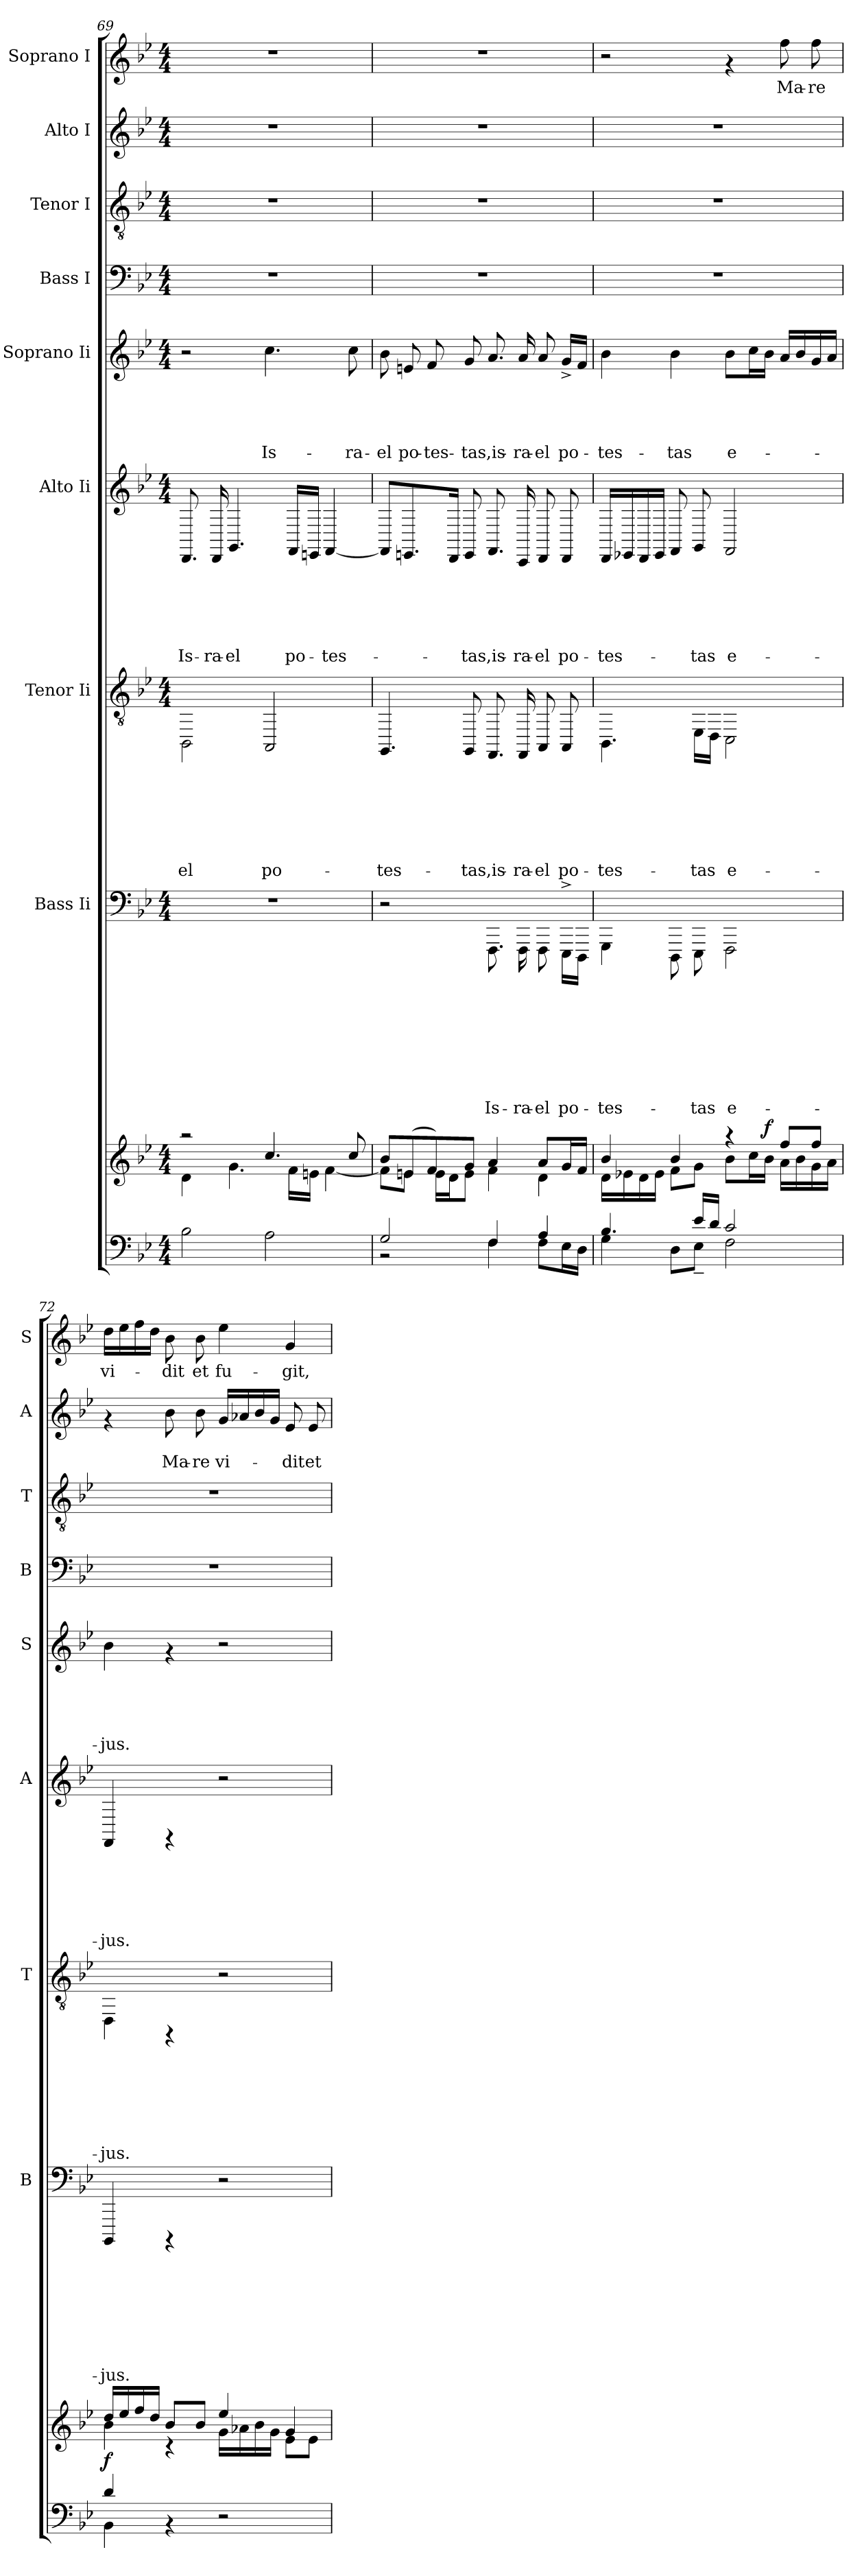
**kern	**kern	**dynam	**kern	**text	**text	**text	**text	**text	**text	**text	**text	**kern	**text	**text	**text	**text	**text	**text	**text	**kern	**text	**text	**text	**text	**text	**text	**kern	**text	**text	**text	**text	**text	**kern	**kern	**kern	**text	**text	**kern	**text
*part9	*part9	*part9	*part8	*part8	*part8	*part8	*part8	*part8	*part8	*part8	*part8	*part7	*part7	*part7	*part7	*part7	*part7	*part7	*part7	*part6	*part6	*part6	*part6	*part6	*part6	*part6	*part5	*part5	*part5	*part5	*part5	*part5	*part4	*part3	*part2	*part2	*part2	*part1	*part1
*staff10	*staff9	*staff9/10	*staff8	*staff8	*staff8	*staff8	*staff8	*staff8	*staff8	*staff8	*staff8	*staff7	*staff7	*staff7	*staff7	*staff7	*staff7	*staff7	*staff7	*staff6	*staff6	*staff6	*staff6	*staff6	*staff6	*staff6	*staff5	*staff5	*staff5	*staff5	*staff5	*staff5	*staff4	*staff3	*staff2	*staff2	*staff2	*staff1	*staff1
*	*	*	*I"Bass Ii	*	*	*	*	*	*	*	*	*I"Tenor Ii	*	*	*	*	*	*	*	*I"Alto Ii	*	*	*	*	*	*	*I"Soprano Ii	*	*	*	*	*	*I"Bass I	*I"Tenor I	*I"Alto I	*	*	*I"Soprano I	*
*	*	*	*I'B	*	*	*	*	*	*	*	*	*I'T	*	*	*	*	*	*	*	*I'A	*	*	*	*	*	*	*I'S	*	*	*	*	*	*I'B	*I'T	*I'A	*	*	*I'S	*
*clefF4	*clefG2	*	*clefF4	*	*	*	*	*	*	*	*	*clefGv2	*	*	*	*	*	*	*	*clefG2	*	*	*	*	*	*	*clefG2	*	*	*	*	*	*clefF4	*clefGv2	*clefG2	*	*	*clefG2	*
*k[b-e-]	*k[b-e-]	*	*k[b-e-]	*	*	*	*	*	*	*	*	*k[b-e-]	*	*	*	*	*	*	*	*k[b-e-]	*	*	*	*	*	*	*k[b-e-]	*	*	*	*	*	*k[b-e-]	*k[b-e-]	*k[b-e-]	*	*	*k[b-e-]	*
*B-:	*B-:	*	*B-:	*	*	*	*	*	*	*	*	*B-:	*	*	*	*	*	*	*	*B-:	*	*	*	*	*	*	*B-:	*	*	*	*	*	*B-:	*B-:	*B-:	*	*	*B-:	*
*M4/4	*M4/4	*	*M4/4	*	*	*	*	*	*	*	*	*M4/4	*	*	*	*	*	*	*	*M4/4	*	*	*	*	*	*	*M4/4	*	*	*	*	*	*M4/4	*M4/4	*M4/4	*	*	*M4/4	*
=69	=69	=69	=69	=69	=69	=69	=69	=69	=69	=69	=69	=69	=69	=69	=69	=69	=69	=69	=69	=69	=69	=69	=69	=69	=69	=69	=69	=69	=69	=69	=69	=69	=69	=69	=69	=69	=69	=69	=69
*	*^	*	*	*	*	*	*	*	*	*	*	*	*	*	*	*	*	*	*	*	*	*	*	*	*	*	*	*	*	*	*	*	*	*	*	*	*	*	*
!	!	!	!	!	!	!	!	!	!	!	!	!	!	!	!	!	!	!	!	!LO:LY:b	!	!	!	!	!	!	!LO:LY:b	!	!	!	!	!	!	!	!	!	!	!	!	!
2B-\	2raa	4d\	.	1r	.	.	.	.	.	.	.	.	2BBB-\	.	.	.	.	.	.	-el	8.DD/	.	.	.	.	.	Is-	2r	.	.	.	.	.	1r	1r	1r	.	.	1r	.
!	!	!	!	!	!	!	!	!	!	!	!	!	!	!	!	!	!	!	!	!	!	!	!	!	!	!	!LO:LY:b	!	!	!	!	!	!	!	!	!	!	!	!	!
.	.	.	.	.	.	.	.	.	.	.	.	.	.	.	.	.	.	.	.	.	16DD/	.	.	.	.	.	-ra-	.	.	.	.	.	.	.	.	.	.	.	.	.
!	!	!	!	!	!	!	!	!	!	!	!	!	!	!	!	!	!	!	!	!	!	!	!	!	!	!	!LO:LY:b	!	!	!	!	!	!	!	!	!	!	!	!	!
.	.	4.g\	.	.	.	.	.	.	.	.	.	.	.	.	.	.	.	.	.	.	4.GG/	.	.	.	.	.	-el	.	.	.	.	.	.	.	.	.	.	.	.	.
!	!	!	!	!	!	!	!	!	!	!	!	!	!	!	!	!	!	!	!	!LO:LY:b	!	!	!	!	!	!	!	!	!	!	!	!	!LO:LY:b	!	!	!	!	!	!	!
2A\	4.cc/	.	.	.	.	.	.	.	.	.	.	.	2AAA/	.	.	.	.	.	.	po-	.	.	.	.	.	.	.	4.cc\	.	.	.	.	Is-	.	.	.	.	.	.	.
!	!	!	!	!	!	!	!	!	!	!	!	!	!	!	!	!	!	!	!	!	!	!	!	!	!	!	!LO:LY:b	!	!	!	!	!	!	!	!	!	!	!	!	!
.	.	16f\LL	.	.	.	.	.	.	.	.	.	.	.	.	.	.	.	.	.	.	16FF/LL	.	.	.	.	.	po-	.	.	.	.	.	.	.	.	.	.	.	.	.
.	.	16en\JJ	.	.	.	.	.	.	.	.	.	.	.	.	.	.	.	.	.	.	16EEn/JJ	.	.	.	.	.	.	.	.	.	.	.	.	.	.	.	.	.	.	.
!	!	!	!	!	!	!	!	!	!	!	!	!	!	!	!	!	!	!	!	!	!	!	!	!	!	!	!LO:LY:b	!	!	!	!	!	!	!	!	!	!	!	!	!
.	.	[<4f\	.	.	.	.	.	.	.	.	.	.	.	.	.	.	.	.	.	.	[<4FF/	.	.	.	.	.	-tes-	.	.	.	.	.	.	.	.	.	.	.	.	.
!	!	!	!	!	!	!	!	!	!	!	!	!	!	!	!	!	!	!	!	!	!	!	!	!	!	!	!	!	!	!	!	!	!LO:LY:b	!	!	!	!	!	!	!
.	8cc/	.	.	.	.	.	.	.	.	.	.	.	.	.	.	.	.	.	.	.	.	.	.	.	.	.	.	8cc\	.	.	.	.	-ra-	.	.	.	.	.	.	.
=70	=70	=70	=70	=70	=70	=70	=70	=70	=70	=70	=70	=70	=70	=70	=70	=70	=70	=70	=70	=70	=70	=70	=70	=70	=70	=70	=70	=70	=70	=70	=70	=70	=70	=70	=70	=70	=70	=70	=70	=70
*^	*	*	*	*	*	*	*	*	*	*	*	*	*	*	*	*	*	*	*	*	*	*	*	*	*	*	*	*	*	*	*	*	*	*	*	*	*	*	*	*
!	!	!	!	!	!	!	!	!	!	!	!	!	!	!	!	!	!	!	!	!	!LO:LY:b	!	!	!	!	!	!	!	!	!	!	!	!	!LO:LY:b	!	!	!	!	!	!	!
2G/	2r	8b-/L	8f\L]	.	2r	.	.	.	.	.	.	.	.	4.GGG/	.	.	.	.	.	.	-tes-	8FF/L]	.	.	.	.	.	.	8b-\	.	.	.	.	-el	1r	1r	1r	.	.	1r	.
!	!	!	!	!	!	!	!	!	!	!	!	!	!	!	!	!	!	!	!	!	!	!	!	!	!	!	!	!	!	!	!	!	!	!LO:LY:b	!	!	!	!	!	!	!
.	.	(<8en/	8e\J	.	.	.	.	.	.	.	.	.	.	.	.	.	.	.	.	.	.	8.EEn/	.	.	.	.	.	.	8en/	.	.	.	.	po-	.	.	.	.	.	.	.
!	!	!	!	!	!	!	!	!	!	!	!	!	!	!	!	!	!	!	!	!	!	!	!	!	!	!	!	!	!	!	!	!	!	!LO:LY:b	!	!	!	!	!	!	!
.	.	8f/)	16e\LL	.	.	.	.	.	.	.	.	.	.	.	.	.	.	.	.	.	.	.	.	.	.	.	.	.	8f/	.	.	.	.	-tes-	.	.	.	.	.	.	.
.	.	.	16d\J	.	.	.	.	.	.	.	.	.	.	.	.	.	.	.	.	.	.	16DD/Jk	.	.	.	.	.	.	.	.	.	.	.	.	.	.	.	.	.	.	.
!	!	!	!	!	!	!	!	!	!	!	!	!	!	!	!	!	!	!	!	!	!LO:LY:b	!	!	!	!	!	!	!LO:LY:b	!	!	!	!	!	!LO:LY:b	!	!	!	!	!	!	!
.	.	8g/J	8e\J	.	.	.	.	.	.	.	.	.	.	8GGG/	.	.	.	.	.	.	-tas,is-	8EE/	.	.	.	.	.	-tas,is-	8g/	.	.	.	.	-tas,is-	.	.	.	.	.	.	.
!	!	!	!	!	!	!	!	!	!	!	!	!	!LO:LY:b	!	!	!	!	!	!	!	!	!	!	!	!	!	!	!	!	!	!	!	!	!	!	!	!	!	!	!	!
4F/	4F\	4a/	4f\	.	8.FFF\	.	.	.	.	.	.	.	Is-	8.FFF/	.	.	.	.	.	.	.	8.FF/	.	.	.	.	.	.	8.a/	.	.	.	.	.	.	.	.	.	.	.	.
!	!	!	!	!	!	!	!	!	!	!	!	!	!LO:LY:b	!	!	!	!	!	!	!	!LO:LY:b	!	!	!	!	!	!	!LO:LY:b	!	!	!	!	!	!LO:LY:b	!	!	!	!	!	!	!
.	.	.	.	.	16FFF\	.	.	.	.	.	.	.	-ra-	16FFF/	.	.	.	.	.	.	-ra-	16CC/	.	.	.	.	.	-ra-	16a/	.	.	.	.	-ra-	.	.	.	.	.	.	.
!	!	!	!	!	!	!	!	!	!	!	!	!	!LO:LY:b	!	!	!	!	!	!	!	!LO:LY:b	!	!	!	!	!	!	!LO:LY:b	!	!	!	!	!	!LO:LY:b	!	!	!	!	!	!	!
4A/	8F\L	8a/L	4d\	.	8FFF\	.	.	.	.	.	.	.	-el	8AAA/	.	.	.	.	.	.	-el	8DD/	.	.	.	.	.	-el	8a/	.	.	.	.	-el	.	.	.	.	.	.	.
!	!	!	!	!	!	!	!	!	!	!	!	!	!LO:LY:b	!	!	!	!	!	!	!	!LO:LY:b	!	!	!	!	!	!	!LO:LY:b	!	!	!	!	!	!LO:LY:b	!	!	!	!	!	!	!
.	16E-\L	16g/L	.	.	16EEE-^<\LL	.	.	.	.	.	.	.	po-	8AAA/	.	.	.	.	.	.	po-	8DD/	.	.	.	.	.	po-	16g^</LL	.	.	.	.	po-	.	.	.	.	.	.	.
.	16D\JJ	16f/JJ	.	.	16DDD\JJ	.	.	.	.	.	.	.	.	.	.	.	.	.	.	.	.	.	.	.	.	.	.	.	16f/JJ	.	.	.	.	.	.	.	.	.	.	.	.
=71	=71	=71	=71	=71	=71	=71	=71	=71	=71	=71	=71	=71	=71	=71	=71	=71	=71	=71	=71	=71	=71	=71	=71	=71	=71	=71	=71	=71	=71	=71	=71	=71	=71	=71	=71	=71	=71	=71	=71	=71	=71
!	!	!	!	!	!	!	!	!	!	!	!	!	!LO:LY:b	!	!	!	!	!	!	!	!LO:LY:b	!	!	!	!	!	!	!LO:LY:b	!	!	!	!	!	!LO:LY:b	!	!	!	!	!	!	!
4.B-/	4G\	4b-/	16d\LL	.	4GGG\	.	.	.	.	.	.	.	-tes-	4.BBB-\	.	.	.	.	.	.	-tes-	16DD/LL	.	.	.	.	.	-tes-	4b-\	.	.	.	.	-tes-	1r	1r	1r	.	.	2r	.
.	.	.	16e-X\	.	.	.	.	.	.	.	.	.	.	.	.	.	.	.	.	.	.	16EE-X/	.	.	.	.	.	.	.	.	.	.	.	.	.	.	.	.	.	.	.
.	.	.	16d\	.	.	.	.	.	.	.	.	.	.	.	.	.	.	.	.	.	.	16DD/	.	.	.	.	.	.	.	.	.	.	.	.	.	.	.	.	.	.	.
.	.	.	16e-\JJ	.	.	.	.	.	.	.	.	.	.	.	.	.	.	.	.	.	.	16EE-/JJ	.	.	.	.	.	.	.	.	.	.	.	.	.	.	.	.	.	.	.
!	!	!	!	!	!	!	!	!	!	!	!	!	!	!	!	!	!	!	!	!	!	!	!	!	!	!	!	!	!	!	!	!	!	!LO:LY:b	!	!	!	!	!	!	!
.	8D\L	4b-/	8f\L	.	8DDD\	.	.	.	.	.	.	.	.	.	.	.	.	.	.	.	.	8FF/	.	.	.	.	.	.	4b-\	.	.	.	.	-tas	.	.	.	.	.	.	.
!	!	!	!	!	!	!	!	!	!	!	!	!	!LO:LY:b	!	!	!	!	!	!	!	!LO:LY:b	!	!	!	!	!	!	!LO:LY:b	!	!	!	!	!	!	!	!	!	!	!	!	!
16e-/LL	8E-~>\J	.	8g\J	.	8EEE-\	.	.	.	.	.	.	.	-tas	16EE-\LL	.	.	.	.	.	.	-tas	8GG/	.	.	.	.	.	-tas	.	.	.	.	.	.	.	.	.	.	.	.	.
16d/JJ	.	.	.	.	.	.	.	.	.	.	.	.	.	16DD\JJ	.	.	.	.	.	.	.	.	.	.	.	.	.	.	.	.	.	.	.	.	.	.	.	.	.	.	.
!	!	!	!	!	!	!	!	!	!	!	!	!	!LO:LY:b	!	!	!	!	!	!	!	!LO:LY:b	!	!	!	!	!	!	!LO:LY:b	!	!	!	!	!	!LO:LY:b	!	!	!	!	!	!	!
2c/	2F\	4raa	8b-\L	.	2FFF\	.	.	.	.	.	.	.	e-	2CC\	.	.	.	.	.	.	e-	2FF/	.	.	.	.	.	e-	8b-\L	.	.	.	.	e-	.	.	.	.	.	4rf	.
.	.	.	16cc\L	.	.	.	.	.	.	.	.	.	.	.	.	.	.	.	.	.	.	.	.	.	.	.	.	.	16cc\L	.	.	.	.	.	.	.	.	.	.	.	.
!	!	!	!	!LO:DY:a	!	!	!	!	!	!	!	!	!	!	!	!	!	!	!	!	!	!	!	!	!	!	!	!	!	!	!	!	!	!	!	!	!	!	!	!	!
.	.	.	16b-\JJ	f	.	.	.	.	.	.	.	.	.	.	.	.	.	.	.	.	.	.	.	.	.	.	.	.	16b-\JJ	.	.	.	.	.	.	.	.	.	.	.	.
!	!	!	!	!	!	!	!	!	!	!	!	!	!	!	!	!	!	!	!	!	!	!	!	!	!	!	!	!	!	!	!	!	!	!	!	!	!	!	!	!	!LO:LY:b
.	.	8ff/L	16a\LL	.	.	.	.	.	.	.	.	.	.	.	.	.	.	.	.	.	.	.	.	.	.	.	.	.	16a/LL	.	.	.	.	.	.	.	.	.	.	8ff\	Ma-
.	.	.	16b-\	.	.	.	.	.	.	.	.	.	.	.	.	.	.	.	.	.	.	.	.	.	.	.	.	.	16b-/	.	.	.	.	.	.	.	.	.	.	.	.
!	!	!	!	!	!	!	!	!	!	!	!	!	!	!	!	!	!	!	!	!	!	!	!	!	!	!	!	!	!	!	!	!	!	!	!	!	!	!	!	!	!LO:LY:b
.	.	8ff/J	16g\	.	.	.	.	.	.	.	.	.	.	.	.	.	.	.	.	.	.	.	.	.	.	.	.	.	16g/	.	.	.	.	.	.	.	.	.	.	8ff\	-re
.	.	.	16a\JJ	.	.	.	.	.	.	.	.	.	.	.	.	.	.	.	.	.	.	.	.	.	.	.	.	.	16a/JJ	.	.	.	.	.	.	.	.	.	.	.	.
!!LO:PB:g=z
=72	=72	=72	=72	=72	=72	=72	=72	=72	=72	=72	=72	=72	=72	=72	=72	=72	=72	=72	=72	=72	=72	=72	=72	=72	=72	=72	=72	=72	=72	=72	=72	=72	=72	=72	=72	=72	=72	=72	=72	=72	=72
!	!	!	!	!LO:DY:a=2	!	!	!	!	!	!	!	!	!LO:LY:b	!	!	!	!	!	!	!	!LO:LY:b	!	!	!	!	!	!	!LO:LY:b	!	!	!	!	!	!LO:LY:b	!	!	!	!	!	!	!LO:LY:b
4d/	4BB-\	16dd/LL	4b-\	f	4BBBB-/	.	.	.	.	.	.	.	-jus.	4DD\	.	.	.	.	.	.	-jus.	4FF/	.	.	.	.	.	-jus.	4b-\	.	.	.	.	-jus.	1r	1r	4rf	.	.	16dd\LL	vi-
.	.	16ee-/	.	.	.	.	.	.	.	.	.	.	.	.	.	.	.	.	.	.	.	.	.	.	.	.	.	.	.	.	.	.	.	.	.	.	.	.	.	16ee-\	.
.	.	16ff/	.	.	.	.	.	.	.	.	.	.	.	.	.	.	.	.	.	.	.	.	.	.	.	.	.	.	.	.	.	.	.	.	.	.	.	.	.	16ff\	.
.	.	16dd/JJ	.	.	.	.	.	.	.	.	.	.	.	.	.	.	.	.	.	.	.	.	.	.	.	.	.	.	.	.	.	.	.	.	.	.	.	.	.	16dd\JJ	.
!	!	!	!	!	!	!	!	!	!	!	!	!	!	!	!	!	!	!	!	!	!	!	!	!	!	!	!	!	!	!	!	!	!	!	!	!	!	!	!LO:LY:b	!	!LO:LY:b
4rAA	2.ryy	8b-/L	4rB	.	4rAAAA	.	.	.	.	.	.	.	.	4rFFF	.	.	.	.	.	.	.	4rFF	.	.	.	.	.	.	4rf	.	.	.	.	.	.	.	8b-\	.	Ma-	8b-\	-dit
!	!	!	!	!	!	!	!	!	!	!	!	!	!	!	!	!	!	!	!	!	!	!	!	!	!	!	!	!	!	!	!	!	!	!	!	!	!	!	!LO:LY:b	!	!LO:LY:b
.	.	8b-/J	.	.	.	.	.	.	.	.	.	.	.	.	.	.	.	.	.	.	.	.	.	.	.	.	.	.	.	.	.	.	.	.	.	.	8b-\	.	-re	8b-\	et
!	!	!	!	!	!	!	!	!	!	!	!	!	!	!	!	!	!	!	!	!	!	!	!	!	!	!	!	!	!	!	!	!	!	!	!	!	!	!	!LO:LY:b	!	!LO:LY:b
2r	.	4ee-/	16g\LL	.	2r	.	.	.	.	.	.	.	.	2r	.	.	.	.	.	.	.	2r	.	.	.	.	.	.	2r	.	.	.	.	.	.	.	16g/LL	.	vi-	4ee-\	fu-
.	.	.	16a-X\	.	.	.	.	.	.	.	.	.	.	.	.	.	.	.	.	.	.	.	.	.	.	.	.	.	.	.	.	.	.	.	.	.	16a-X/	.	.	.	.
.	.	.	16b-\	.	.	.	.	.	.	.	.	.	.	.	.	.	.	.	.	.	.	.	.	.	.	.	.	.	.	.	.	.	.	.	.	.	16b-/	.	.	.	.
.	.	.	16g\JJ	.	.	.	.	.	.	.	.	.	.	.	.	.	.	.	.	.	.	.	.	.	.	.	.	.	.	.	.	.	.	.	.	.	16g/JJ	.	.	.	.
!	!	!	!	!	!	!	!	!	!	!	!	!	!	!	!	!	!	!	!	!	!	!	!	!	!	!	!	!	!	!	!	!	!	!	!	!	!	!	!LO:LY:b	!	!LO:LY:b
.	.	4g/	8e-\L	.	.	.	.	.	.	.	.	.	.	.	.	.	.	.	.	.	.	.	.	.	.	.	.	.	.	.	.	.	.	.	.	.	8e-/	.	-dit	4g/	-git,
!	!	!	!	!	!	!	!	!	!	!	!	!	!	!	!	!	!	!	!	!	!	!	!	!	!	!	!	!	!	!	!	!	!	!	!	!	!	!	!LO:LY:b	!	!
.	.	.	8e-\J	.	.	.	.	.	.	.	.	.	.	.	.	.	.	.	.	.	.	.	.	.	.	.	.	.	.	.	.	.	.	.	.	.	8e-/	.	et	.	.
*v	*v	*	*	*	*	*	*	*	*	*	*	*	*	*	*	*	*	*	*	*	*	*	*	*	*	*	*	*	*	*	*	*	*	*	*	*	*	*	*	*	*
*	*v	*v	*	*	*	*	*	*	*	*	*	*	*	*	*	*	*	*	*	*	*	*	*	*	*	*	*	*	*	*	*	*	*	*	*	*	*	*	*	*
=	=	=	=	=	=	=	=	=	=	=	=	=	=	=	=	=	=	=	=	=	=	=	=	=	=	=	=	=	=	=	=	=	=	=	=	=	=	=	=
*-	*-	*-	*-	*-	*-	*-	*-	*-	*-	*-	*-	*-	*-	*-	*-	*-	*-	*-	*-	*-	*-	*-	*-	*-	*-	*-	*-	*-	*-	*-	*-	*-	*-	*-	*-	*-	*-	*-	*-
